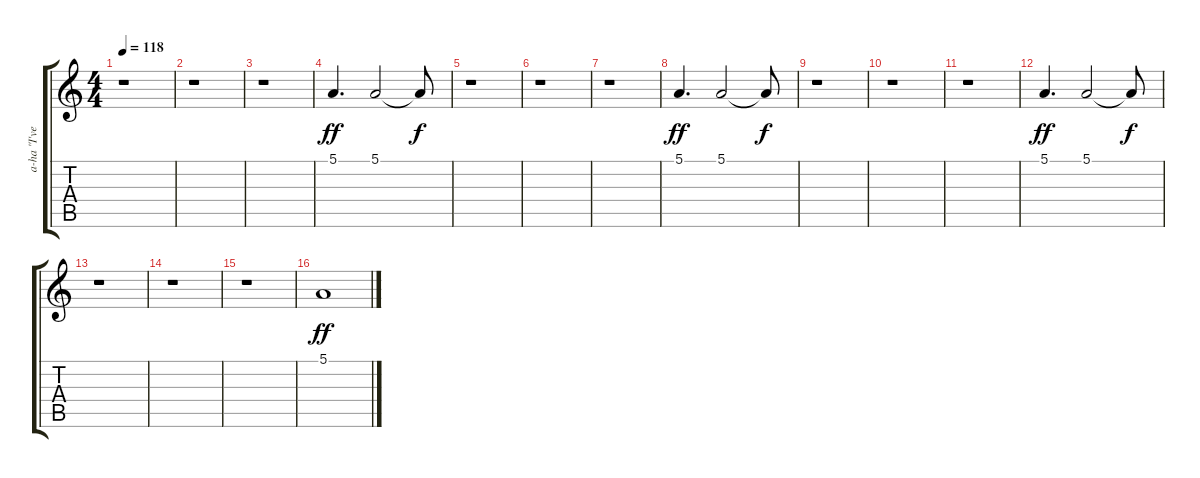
\track ("a-ha \"I've Been Losing You" "a-ha \"I've") {instrument stringensemble1}
\staff {score tabs}
\tuning (E4 B3 G3 D3 A2 E2) {hide}
\ts (4 4)
\tempo 118
\clef g2
\ks c
r.1{dy f} |
r.1 |
r.1 |
5.1.4{d dy ff} 5.1.2 5.1{t}.8{dy f} |
r.1 |
r.1 |
r.1 |
5.1.4{d dy ff} 5.1.2 5.1{t}.8{dy f} |
r.1 |
r.1 |
r.1 |
5.1.4{d dy ff} 5.1.2 5.1{t}.8{dy f} |
r.1 |
r.1 |
r.1 |
5.1.1{dy ff}
